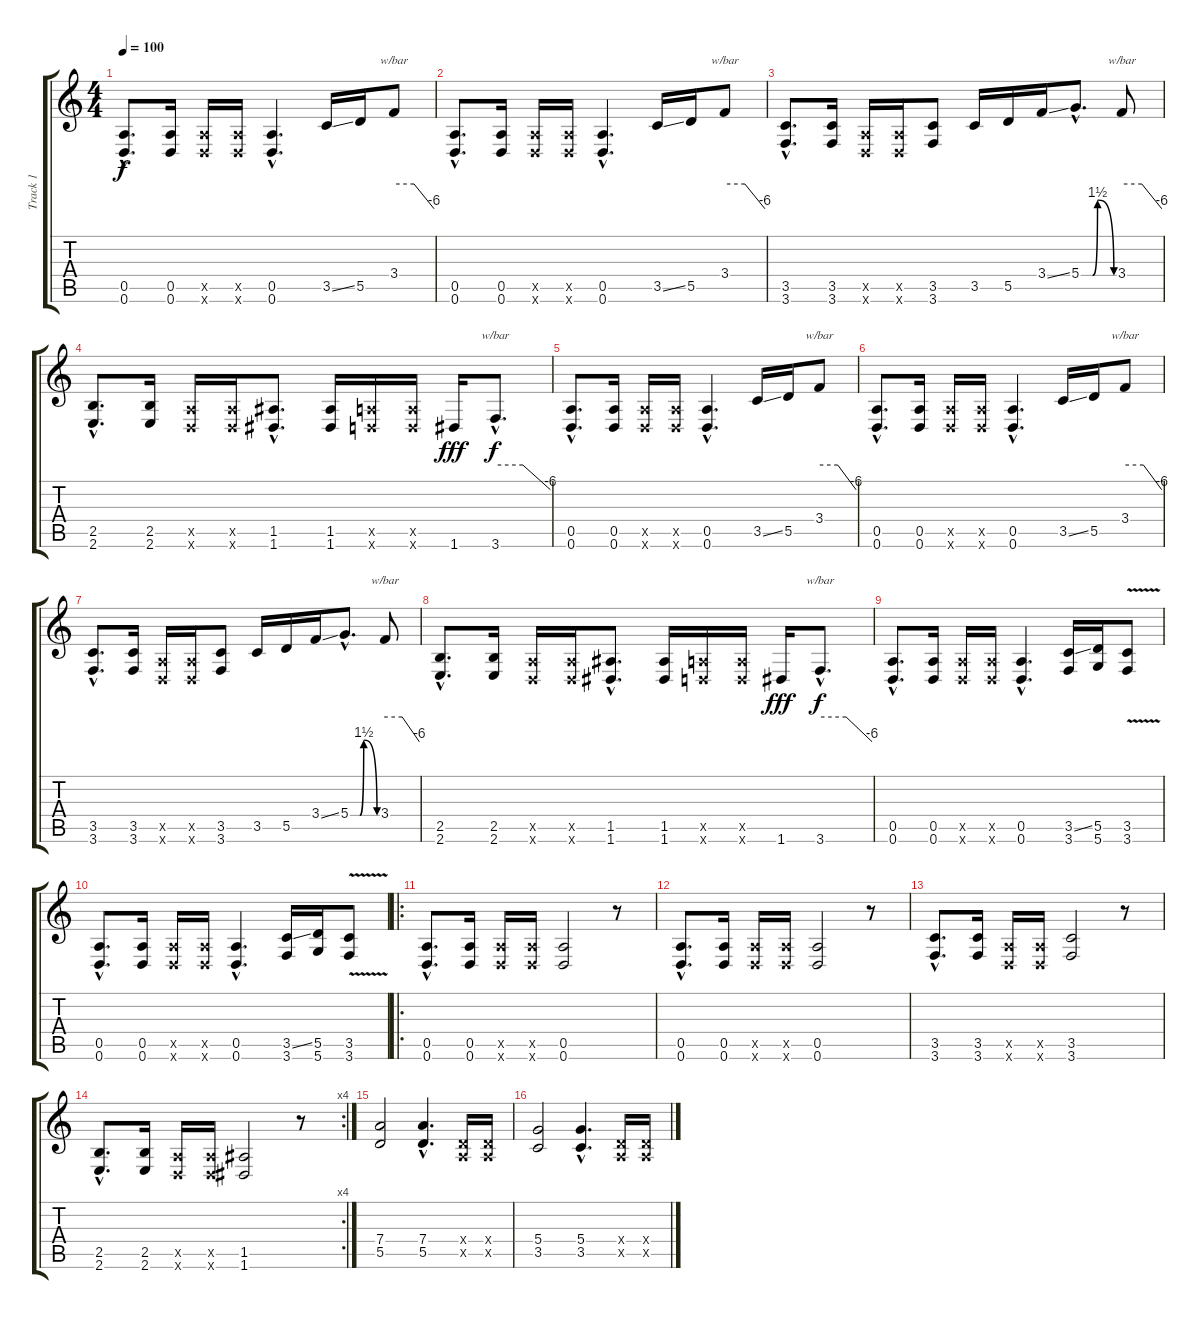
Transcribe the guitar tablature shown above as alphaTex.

\track ("Track 1" "Track 1") {instrument distortionguitar}
\staff {score tabs}
\tuning (E4 B3 G3 D3 A2 D2) {hide}
\ts (4 4)
\tempo 100
\clef g2
\ks c
(0.5{hac} 0.6{hac}).8{d dy f instrument distortionguitar} (0.5 0.6).16 (0.5{x} 0.6{x}).16 (0.5{x} 0.6{x}).16 (0.5{hac} 0.6{hac}).4{d} 3.5{ss}.16 5.5.16 3.4.8{tbe (custom default 0 0 30 0 60 -24)} |
(0.5{hac} 0.6{hac}).8{d} (0.5 0.6).16 (0.5{x} 0.6{x}).16 (0.5{x} 0.6{x}).16 (0.5{hac} 0.6{hac}).4{d} 3.5{ss}.16 5.5.16 3.4.8{tbe (custom default 0 0 30 0 60 -24)} |
(3.5{hac} 3.6{hac}).8{d} (3.5 3.6).16 (0.5{x} 0.6{x}).16 (0.5{x} 0.6{x}).16 (3.5 3.6).8 3.5.16 5.5.16 3.4{ss}.16 5.4{be (custom 0 0 21 0 30 6 60 0) hac}.8{d} 3.4.8{tbe (custom default 0 0 30 0 60 -24)} |
(2.5{hac} 2.6{hac}).8{d} (2.5 2.6).16 (0.5{x} 0.6{x}).16 (0.5{x} 0.6{x}).16 (1.5{hac} 1.6{hac}).8{d} (1.5 1.6).16 (0.5{x} 0.6{x}).16 (0.5{x} 0.6{x}).16 1.6.16{dy fff} 3.6{hac}.8{d tbe (custom default 0 0 30 0 60 -24) dy f} |
(0.5{hac} 0.6{hac}).8{d} (0.5 0.6).16 (0.5{x} 0.6{x}).16 (0.5{x} 0.6{x}).16 (0.5{hac} 0.6{hac}).4{d} 3.5{ss}.16 5.5.16 3.4.8{tbe (custom default 0 0 30 0 60 -24)} |
(0.5{hac} 0.6{hac}).8{d} (0.5 0.6).16 (0.5{x} 0.6{x}).16 (0.5{x} 0.6{x}).16 (0.5{hac} 0.6{hac}).4{d} 3.5{ss}.16 5.5.16 3.4.8{tbe (custom default 0 0 30 0 60 -24)} |
(3.5{hac} 3.6{hac}).8{d} (3.5 3.6).16 (0.5{x} 0.6{x}).16 (0.5{x} 0.6{x}).16 (3.5 3.6).8 3.5.16 5.5.16 3.4{ss}.16 5.4{be (custom 0 0 21 0 30 6 60 0) hac}.8{d} 3.4.8{tbe (custom default 0 0 30 0 60 -24)} |
(2.5{hac} 2.6{hac}).8{d} (2.5 2.6).16 (0.5{x} 0.6{x}).16 (0.5{x} 0.6{x}).16 (1.5{hac} 1.6{hac}).8{d} (1.5 1.6).16 (0.5{x} 0.6{x}).16 (0.5{x} 0.6{x}).16 1.6.16{dy fff} 3.6{hac}.8{d tbe (custom default 0 0 30 0 60 -24) dy f} |
(0.5{hac} 0.6{hac}).8{d} (0.5 0.6).16 (0.5{x} 0.6{x}).16 (0.5{x} 0.6{x}).16 (0.5{hac} 0.6{hac}).4{d} (3.5{ss} 3.6).16 (5.5 5.6).16 (3.5 3.6{v}).8 |
(0.5{hac} 0.6{hac}).8{d} (0.5 0.6).16 (0.5{x} 0.6{x}).16 (0.5{x} 0.6{x}).16 (0.5{hac} 0.6{hac}).4{d} (3.5{ss} 3.6).16 (5.5 5.6).16 (3.5 3.6{v}).8 |
\ro
(0.5{hac} 0.6{hac}).8{d} (0.5 0.6).16 (0.5{x} 0.6{x}).16 (0.5{x} 0.6{x}).16 (0.5 0.6).2 r.8 |
(0.5{hac} 0.6{hac}).8{d} (0.5 0.6).16 (0.5{x} 0.6{x}).16 (0.5{x} 0.6{x}).16 (0.5 0.6).2 r.8 |
(3.5{hac} 3.6{hac}).8{d} (3.5 3.6).16 (0.5{x} 0.6{x}).16 (0.5{x} 0.6{x}).16 (3.5 3.6).2 r.8 |
\rc 4
(2.5{hac} 2.6{hac}).8{d} (2.5 2.6).16 (0.5{x} 0.6{x}).16 (0.5{x} 0.6{x}).16 (1.5 1.6).2 r.8 |
(7.4 5.5).2 (7.4{hac} 5.5{hac}).4{d} (0.4{x} 0.5{x}).16 (0.4{x} 0.5{x}).16 |
(5.4 3.5).2 (5.4{hac} 3.5{hac}).4{d} (0.4{x} 0.5{x}).16 (0.4{x} 0.5{x}).16
